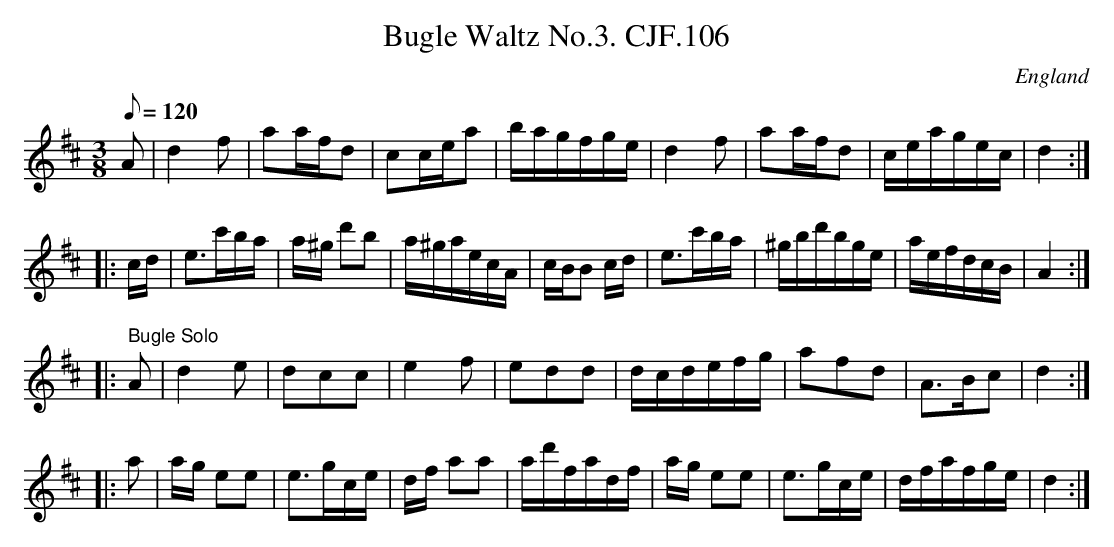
X:1
T:Bugle Waltz No.3. CJF.106
O:England
M:3/8
L:1/16
Q:1/8=120
K:D major
A2|d4f2|a2afd2|c2cea2|bagfge|\
d4f2|a2afd2|ceagec|d4:|!
|:cd|e3c'ba|a^g d'2b2|a^gaecA|cBB2 cd|\
e3c'ba|^gbd'bge|aefdcB|A4:|!
|:" Bugle Solo"A2|d4e2|d2c2c2|e4f2|e2d2d2|\
dcdefg|a2f2d2|A3Bc2|d4:|!
|:a2|ag e2e2|e3gce|df a2a2|ad'fadf|\
ag e2e2|e3gce|dfafge|d4h:|
